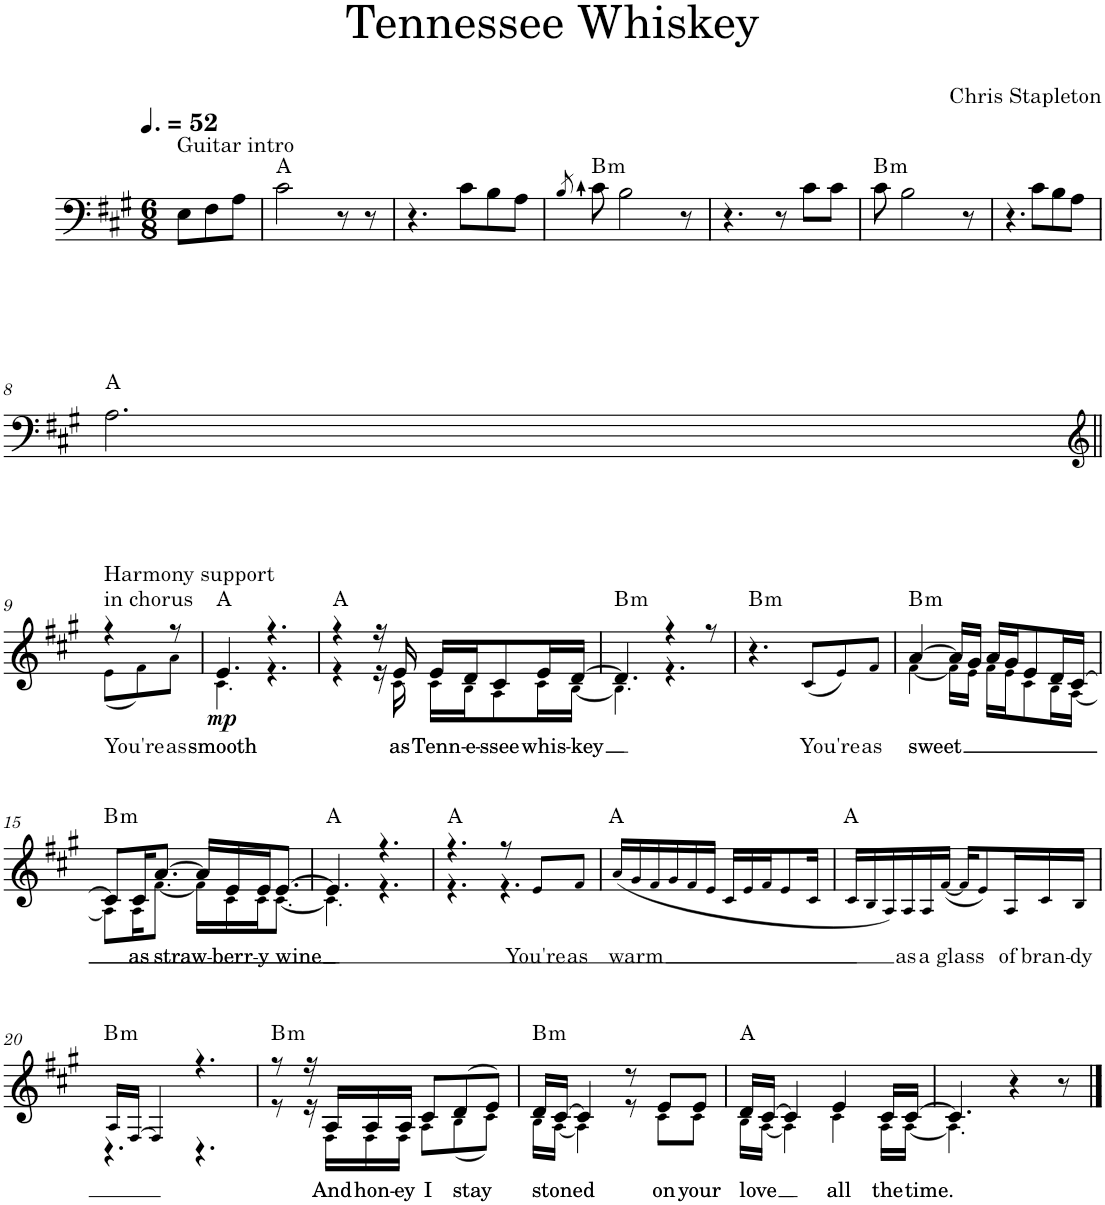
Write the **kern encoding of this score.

**kern	**text	**dynam	**harte
*part1	*part1	*part1	*part1
*staff1	*staff1	*staff1	*
*I"Piano	*	*	*
*I'Pno.	*	*	*
*clefF4	*	*	*
*k[f#c#g#]	*	*	*
*M6/8	*	*	*
*MM78	*	*	*
=1	=1	=1	=1
!LO:TX:a:t=Guitar intro	!	!	!
8E\L	.	.	.
8F#\	.	.	.
8A\J	.	.	.
=2	=2	=2	=2
2c#\	.	.	A:maj
8r	.	.	.
8r	.	.	.
=3	=3	=3	=3
4.r	.	.	.
8c#\L	.	.	.
8B\	.	.	.
8A\J	.	.	.
=4	=4	=4	=4
8qB/	.	.	.
!	!	!	!LO:H:kt=m
8c#:\	.	.	B:min
2B\	.	.	.
8r	.	.	.
=5	=5	=5	=5
4.r	.	.	.
8r	.	.	.
8c#\L	.	.	.
8c#\J	.	.	.
=6	=6	=6	=6
!	!	!	!LO:H:kt=m
8c#\	.	.	B:min
2B\	.	.	.
8r	.	.	.
=7	=7	=7	=7
4.r	.	.	.
8c#\L	.	.	.
8B\	.	.	.
8A\J	.	.	.
!!LO:LB:g=z
=8	=8	=8	=8
2.A\	.	.	A:maj
!!LO:LB:g=z
=9||	=9||	=9||	=9||
*clefG2	*	*	*
*^	*	*	*
!LO:TX:a:t=Harmony support	!	!	!	!
!LO:TX:a:t=in chorus	!	!	!	!
!	!	!LO:LY:b	!	!
4r	(8e!\L	You're	.	.
.	8f#!\)	.	.	.
!	!	!LO:LY:b	!	!
8r	8a!\J	as	.	.
=10	=10	=10	=10	=10
!	!	!LO:LY:b	!	!
!	!	!LO:LY:b	!LO:DY:b	!
4.e/	4.c#!\	smooth	mp	A:maj
4.r	4.r	.	.	.
=11	=11	=11	=11	=11
4r	4r	.	.	A:maj
16r	16r	.	.	.
!	!	!LO:LY:b	!	!
!	!	!LO:LY:b	!	!
16e/	16c#!\	as	.	.
!	!	!LO:LY:b	!	!
!	!	!LO:LY:b	!	!
16e/LL	16c#!\LL	Tenn-	.	.
!	!	!LO:LY:b	!	!
!	!	!LO:LY:b	!	!
16d/J	16B!\J	-e-	.	.
!	!	!LO:LY:b	!	!
!	!	!LO:LY:b	!	!
8c#/	8A!\	-ssee	.	.
!	!	!LO:LY:b	!	!
!	!	!LO:LY:b	!	!
16e/L	16c#!\L	whis-	.	.
!	!	!LO:LY:b	!	!
!	!	!LO:LY:b	!	!
[16d/JJ	[16B!\JJ	-key	.	.
=12	=12	=12	=12	=12
!	!	!	!	!LO:H:kt=m
4.d/]	4.B!\]	.	.	B:min
4r	4.r	.	.	.
8r	.	.	.	.
*v	*v	*	*	*
=13	=13	=13	=13
!	!	!	!LO:H:kt=m
4.r	.	.	B:min
!	!LO:LY:b	!	!
(8c#!/L	You're	.	.
8e!/)	.	.	.
!	!LO:LY:b	!	!
8f#!/J	as	.	.
=14	=14	=14	=14
!	!LO:LY:b	!	!
*^	*	*	*
!	!	!LO:LY:b	!	!LO:H:kt=m
[4a/	[4f#!\	sweet	.	B:min
16a/LL]	16f#!\LL]	.	.	.
16g#/JJ	16e!\JJ	.	.	.
16a/LL	16f#!\LL	.	.	.
16g#/J	16e!\J	.	.	.
8e/	8c#!\	.	.	.
16d/L	16B!\L	.	.	.
[16c#/JJ	[16A!\JJ	.	.	.
!!LO:LB:g=z	!!
=15	=15	=15	=15	=15
!	!	!	!	!LO:H:kt=m
8c#/L]	8A!\L]	.	.	B:min
!	!	!LO:LY:b	!	!
!	!	!LO:LY:b	!	!
16c#/K	16A!\K	as	.	.
!	!	!LO:LY:b	!	!
!	!	!LO:LY:b	!	!
[8.a/J	[8.f#!\J	straw-	.	.
16a/LL]	16f#!\LL]	.	.	.
!	!	!LO:LY:b	!	!
!	!	!LO:LY:b	!	!
16e/	16c#!\	-berr-	.	.
!	!	!LO:LY:b	!	!
!	!	!LO:LY:b	!	!
16e/J	16c#!\J	-y	.	.
!	!	!LO:LY:b	!	!
!	!	!LO:LY:b	!	!
[8.e/J	[8.c#!\J	wine	.	.
=16	=16	=16	=16	=16
4.e/]	4.c#!\]	.	.	A:maj
4.r	4.r	.	.	.
=17	=17	=17	=17	=17
4.r	4.r	.	.	A:maj
8r	4.r	.	.	.
!	!	!LO:LY:b	!	!
8e!/L	.	You're	.	.
!	!	!LO:LY:b	!	!
8f#!/J	.	as	.	.
*v	*v	*	*	*
=18	=18	=18	=18
!	!LO:LY:b	!	!
(16a!/LL	warm	.	A:maj
16g#!/	.	.	.
16f#!/	.	.	.
16g#!/	.	.	.
16f#!/	.	.	.
16e!/JJ	.	.	.
16c#!/LL	.	.	.
16e!/	.	.	.
16f#!/J	.	.	.
8e!/	.	.	.
16c#!/Jk	.	.	.
=19	=19	=19	=19
16c#!/LL	.	.	A:maj
16B!/	.	.	.
16A!/)	.	.	.
!	!LO:LY:b	!	!
16A!/	as	.	.
!	!LO:LY:b	!	!
16A!/	a	.	.
!	!LO:LY:b	!	!
([16f#!/JJ	glass	.	.
16f#!/KL]	.	.	.
8e!/)	.	.	.
!	!LO:LY:b	!	!
16A!/L	of	.	.
!	!LO:LY:b	!	!
16c#!/	bran-	.	.
!	!LO:LY:b	!	!
16B!/JJ	-dy	.	.
!!LO:LB:g=z
=20	=20	=20	=20
*^	*	*	*
!	!	!	!	!LO:H:kt=m
16A!/LL	4.r	.	.	B:min
[16F#!/JJ	.	.	.	.
4F#!/]	.	.	.	.
4.r	4.r	.	.	.
=21	=21	=21	=21	=21
!	!	!	!	!LO:H:kt=m
8r	8r	.	.	B:min
16r	16r	.	.	.
!	!	!LO:LY:b	!	!
!	!	!LO:LY:b	!	!
16A/LL	16F#!\LL	And	.	.
!	!	!LO:LY:b	!	!
!	!	!LO:LY:b	!	!
16A/	16F#!\	hon-	.	.
!	!	!LO:LY:b	!	!
!	!	!LO:LY:b	!	!
16A/JJ	16F#!\JJ	-ey	.	.
!	!	!LO:LY:b	!	!
!	!	!LO:LY:b	!	!
8c#/L	8A!\L	I	.	.
!	!	!LO:LY:b	!	!
!	!	!LO:LY:b	!	!
(8d/	(8B!\	stay	.	.
8e/J)	8c#!\J)	.	.	.
=22	=22	=22	=22	=22
!	!	!LO:LY:b	!	!
!	!	!LO:LY:b	!	!LO:H:kt=m
16d/LL	16B!\LL	stoned	.	B:min
[16c#/JJ	[16A!\JJ	.	.	.
4c#/]	4A!\]	.	.	.
8r	8r	.	.	.
!	!	!LO:LY:b	!	!
!	!	!LO:LY:b	!	!
8e/L	8c#!\L	on	.	.
!	!	!LO:LY:b	!	!
!	!	!LO:LY:b	!	!
8e/J	8c#!\J	your	.	.
=23	=23	=23	=23	=23
!	!	!LO:LY:b	!	!
!	!	!LO:LY:b	!	!
16d/LL	16B!\LL	love	.	A:maj
[16c#/JJ	[16A!\JJ	.	.	.
4c#/]	4A!\]	.	.	.
!	!	!LO:LY:b	!	!
!	!	!LO:LY:b	!	!
4e/	4c#!\	all	.	.
!	!	!LO:LY:b	!	!
!	!	!LO:LY:b	!	!
16c#/LL	16A!\LL	the	.	.
!	!	!LO:LY:b	!	!
!	!	!LO:LY:b	!	!
[16c#/JJ	[16A!\JJ	time.	.	.
=24	=24	=24	=24	=24
4.c#/]	4.A!\]	.	.	.
4r	4.ryy	.	.	.
8r	.	.	.	.
*v	*v	*	*	*
==	==	==	==
*-	*-	*-	*-
